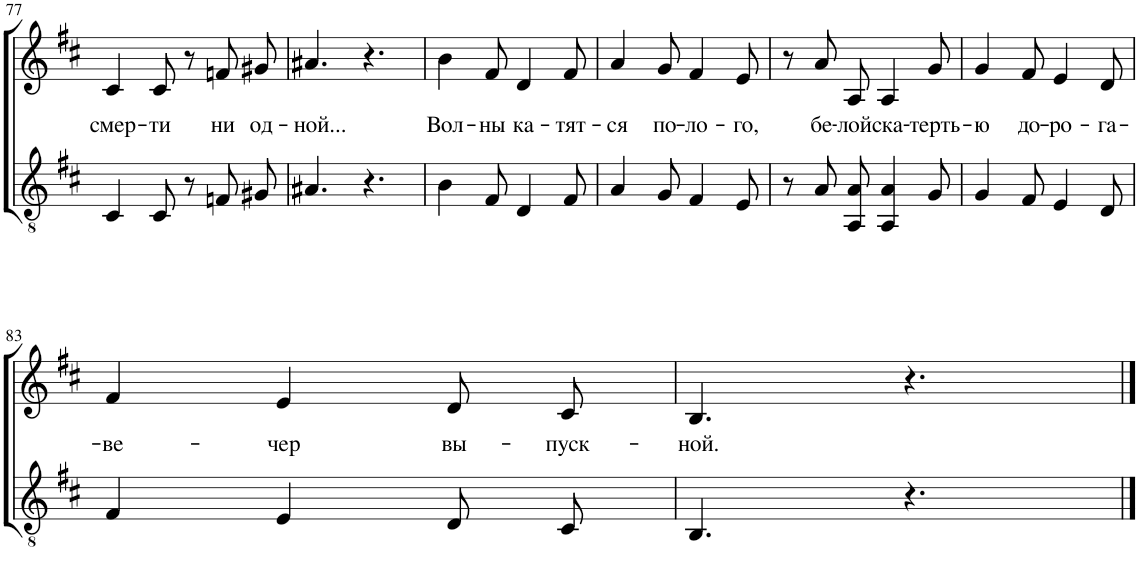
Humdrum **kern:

**kern	**kern	**text
*part2	*part1	*part1
*staff2	*staff1	*staff1
*I"Т, Б	*I"С, А	*
!!LO:PB:g=z
*clefGv2	*clefG2	*
*	*Trd4c7	*
*k[f#c#]	*k[f#c#]	*
*M6/8	*M6/8	*
=77	=77	=77
!	!	!LO:LY:b
4C#/	4c#/	смер-
!	!	!LO:LY:b
8C#/	8c#/	-ти
8r	8r	.
!	!	!LO:LY:b
8Fn/L	8fn/L	ни
!	!	!LO:LY:b
8G#X/J	8g#X/J	од-
=78	=78	=78
!	!	!LO:LY:b
4.A#X/	4.a#X/	-ной...
4.r	4.r	.
=79	=79	=79
!	!	!LO:LY:b
4B\	4b\	Вол-
!	!	!LO:LY:b
8F#/	8f#/	-ны
!	!	!LO:LY:b
4D/	4d/	ка-
!	!	!LO:LY:b
8F#/	8f#/	-тят-
=80	=80	=80
!	!	!LO:LY:b
4A/	4a/	-ся
!	!	!LO:LY:b
8G/	8g/	по-
!	!	!LO:LY:b
4F#/	4f#/	-ло-
!	!	!LO:LY:b
8E/	8e/	-го,
=81	=81	=81
8r	8r	.
!	!	!LO:LY:b
8A/L	8a/L	бе-
!	!	!LO:LY:b
8AA/ 8A/J	8A/J	-лой
!	!	!LO:LY:b
4AA/ 4A/	4A/	ска-
!	!	!LO:LY:b
8G/	8g/	-терть-
=82	=82	=82
!	!	!LO:LY:b
4G/	4g/	-ю
!	!	!LO:LY:b
8F#/	8f#/	до-
!	!	!LO:LY:b
4E/	4e/	-ро-
!	!	!LO:LY:b
8D/	8d/	-га-
!!LO:LB:g=z
=83	=83	=83
!	!	!LO:LY:b
4F#/	4f#/	-ве-
!	!	!LO:LY:b
4E/	4e/	-чер
!	!	!LO:LY:b
8D/L	8d/L	вы-
!	!	!LO:LY:b
8C#/J	8c#/J	-пуск-
=84	=84	=84
!	!	!LO:LY:b
4.BB/	4.B/	-ной.
4.r	4.r	.
==	==	==
*-	*-	*-
